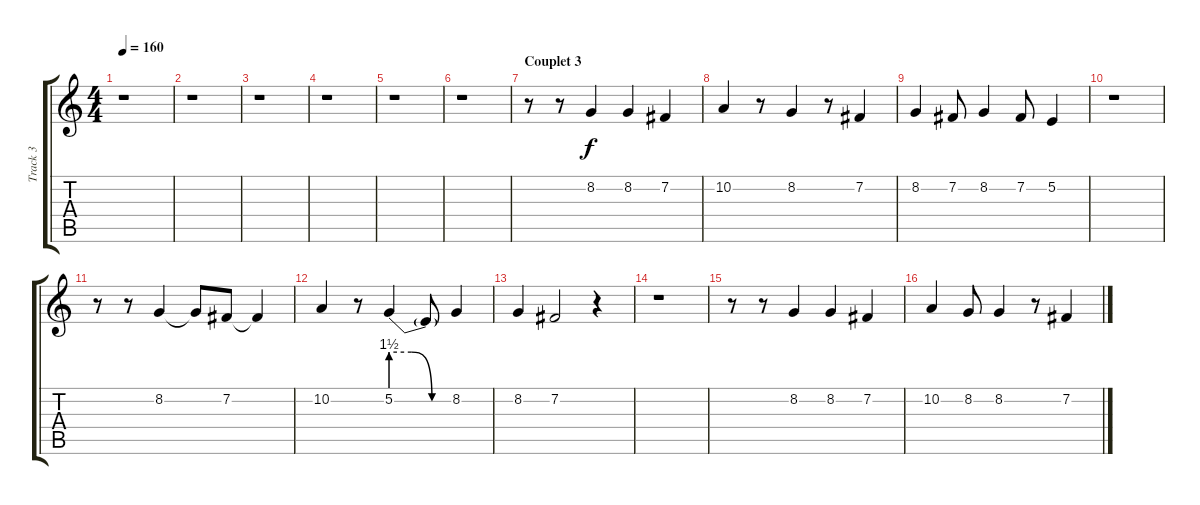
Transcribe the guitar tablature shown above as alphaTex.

\track ("Track 3" "Track 3") {instrument panflute}
\staff {score tabs}
\tuning (E4 B3 G3 D3 A2 E2) {hide}
\ts (4 4)
\tempo 160
\clef g2
\ks c
r.1{dy f} |
r.1 |
r.1 |
r.1 |
r.1 |
r.1 |
\section ("" "Couplet 3")
r.8 r.8 8.2.4 8.2.4 7.2.4 |
10.2.4 r.8 8.2.4 r.8 7.2.4 |
8.2.4 7.2.8 8.2.4 7.2.8 5.2.4 |
r.1 |
r.8 r.8 8.2.4 8.2{t}.8 7.2.8 7.2{t}.4 |
10.2.4 r.8 5.2{be (custom 0 6 20 6 40 0 60 0)}.4 5.2{t}.8 8.2.4 |
8.2.4 7.2.2 r.4 |
r.1 |
r.8 r.8 8.2.4 8.2.4 7.2.4 |
10.2.4 8.2.8 8.2.4 r.8 7.2.4
